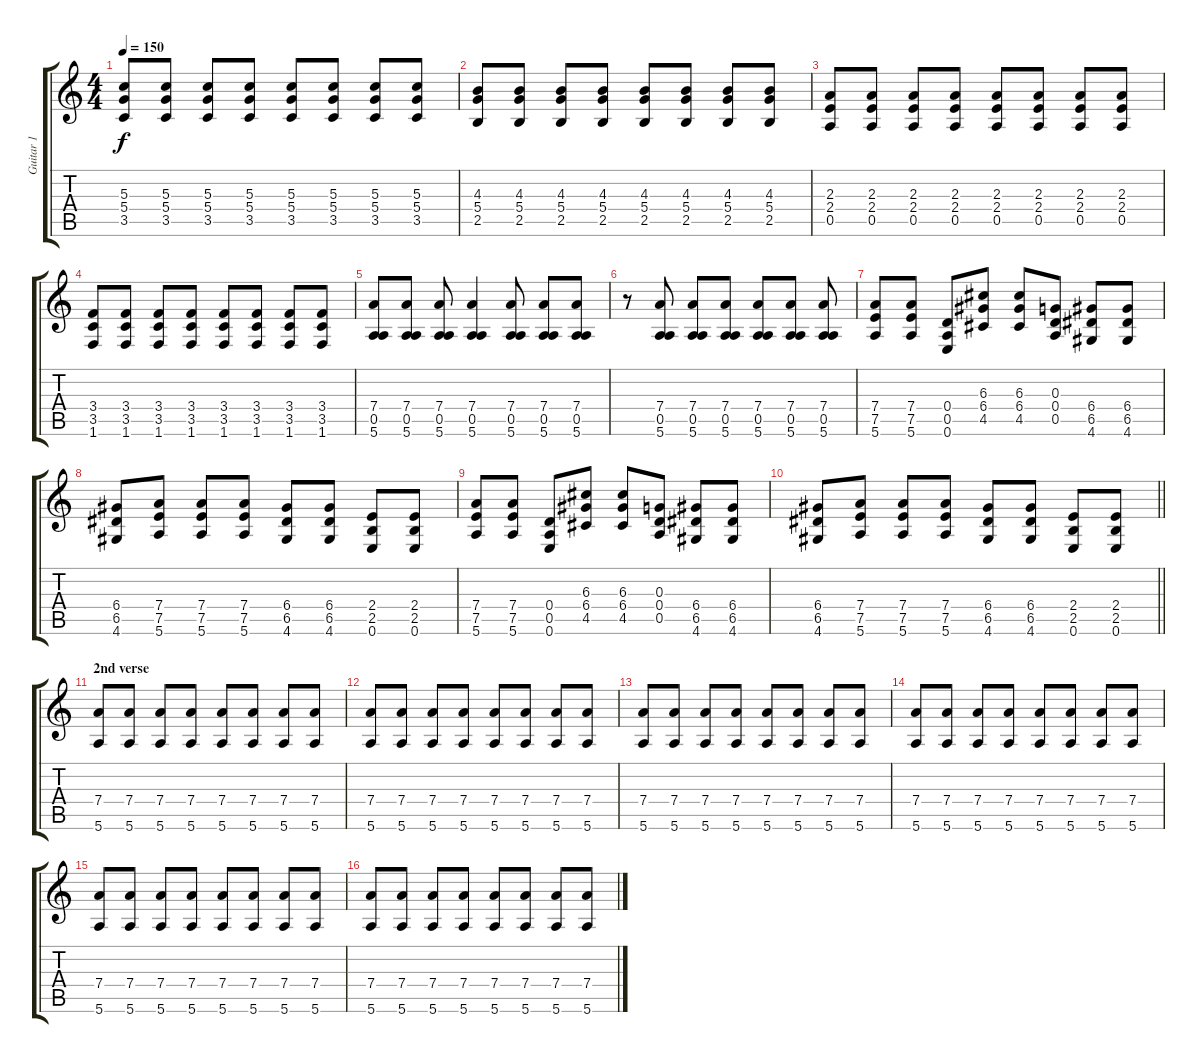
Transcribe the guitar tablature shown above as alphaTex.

\track ("Guitar 1" "Guitar 1") {instrument overdrivenguitar}
\staff {score tabs}
\tuning (E4 B3 G3 D3 A2 E2) {hide}
\ts (4 4)
\tempo 150
\clef g2
\ks c
(5.3 5.4 3.5).8{dy f} (5.3 5.4 3.5).8 (5.3 5.4 3.5).8 (5.3 5.4 3.5).8 (5.3 5.4 3.5).8 (5.3 5.4 3.5).8 (5.3 5.4 3.5).8 (5.3 5.4 3.5).8 |
(4.3 5.4 2.5).8 (4.3 5.4 2.5).8 (4.3 5.4 2.5).8 (4.3 5.4 2.5).8 (4.3 5.4 2.5).8 (4.3 5.4 2.5).8 (4.3 5.4 2.5).8 (4.3 5.4 2.5).8 |
(2.3 2.4 0.5).8 (2.3 2.4 0.5).8 (2.3 2.4 0.5).8 (2.3 2.4 0.5).8 (2.3 2.4 0.5).8 (2.3 2.4 0.5).8 (2.3 2.4 0.5).8 (2.3 2.4 0.5).8 |
(3.4 3.5 1.6).8 (3.4 3.5 1.6).8 (3.4 3.5 1.6).8 (3.4 3.5 1.6).8 (3.4 3.5 1.6).8 (3.4 3.5 1.6).8 (3.4 3.5 1.6).8 (3.4 3.5 1.6).8 |
(7.4 0.5 5.6).8 (7.4 0.5 5.6).8 (7.4 0.5 5.6).8 (7.4 0.5 5.6).4 (7.4 0.5 5.6).8 (7.4 0.5 5.6).8 (7.4 0.5 5.6).8 |
r.8 (7.4 0.5 5.6).8 (7.4 0.5 5.6).8 (7.4 0.5 5.6).8 (7.4 0.5 5.6).8 (7.4 0.5 5.6).8 (7.4 0.5 5.6).8 |
(7.4 7.5 5.6).8 (7.4 7.5 5.6).8 (0.4 0.5 0.6).8 (6.3 6.4 4.5).8 (6.3 6.4 4.5).8 (0.3 0.4 0.5).8 (6.4 6.5 4.6).8 (6.4 6.5 4.6).8 |
(6.4 6.5 4.6).8 (7.4 7.5 5.6).8 (7.4 7.5 5.6).8 (7.4 7.5 5.6).8 (6.4 6.5 4.6).8 (6.4 6.5 4.6).8 (2.4 2.5 0.6).8 (2.4 2.5 0.6).8 |
(7.4 7.5 5.6).8 (7.4 7.5 5.6).8 (0.4 0.5 0.6).8 (6.3 6.4 4.5).8 (6.3 6.4 4.5).8 (0.3 0.4 0.5).8 (6.4 6.5 4.6).8 (6.4 6.5 4.6).8 |
\barLineRight lightlight
(6.4 6.5 4.6).8 (7.4 7.5 5.6).8 (7.4 7.5 5.6).8 (7.4 7.5 5.6).8 (6.4 6.5 4.6).8 (6.4 6.5 4.6).8 (2.4 2.5 0.6).8 (2.4 2.5 0.6).8 |
\section ("" "2nd verse")
(7.4 5.6).8 (7.4 5.6).8 (7.4 5.6).8 (7.4 5.6).8 (7.4 5.6).8 (7.4 5.6).8 (7.4 5.6).8 (7.4 5.6).8 |
(7.4 5.6).8 (7.4 5.6).8 (7.4 5.6).8 (7.4 5.6).8 (7.4 5.6).8 (7.4 5.6).8 (7.4 5.6).8 (7.4 5.6).8 |
(7.4 5.6).8 (7.4 5.6).8 (7.4 5.6).8 (7.4 5.6).8 (7.4 5.6).8 (7.4 5.6).8 (7.4 5.6).8 (7.4 5.6).8 |
(7.4 5.6).8 (7.4 5.6).8 (7.4 5.6).8 (7.4 5.6).8 (7.4 5.6).8 (7.4 5.6).8 (7.4 5.6).8 (7.4 5.6).8 |
(7.4 5.6).8 (7.4 5.6).8 (7.4 5.6).8 (7.4 5.6).8 (7.4 5.6).8 (7.4 5.6).8 (7.4 5.6).8 (7.4 5.6).8 |
(7.4 5.6).8 (7.4 5.6).8 (7.4 5.6).8 (7.4 5.6).8 (7.4 5.6).8 (7.4 5.6).8 (7.4 5.6).8 (7.4 5.6).8
